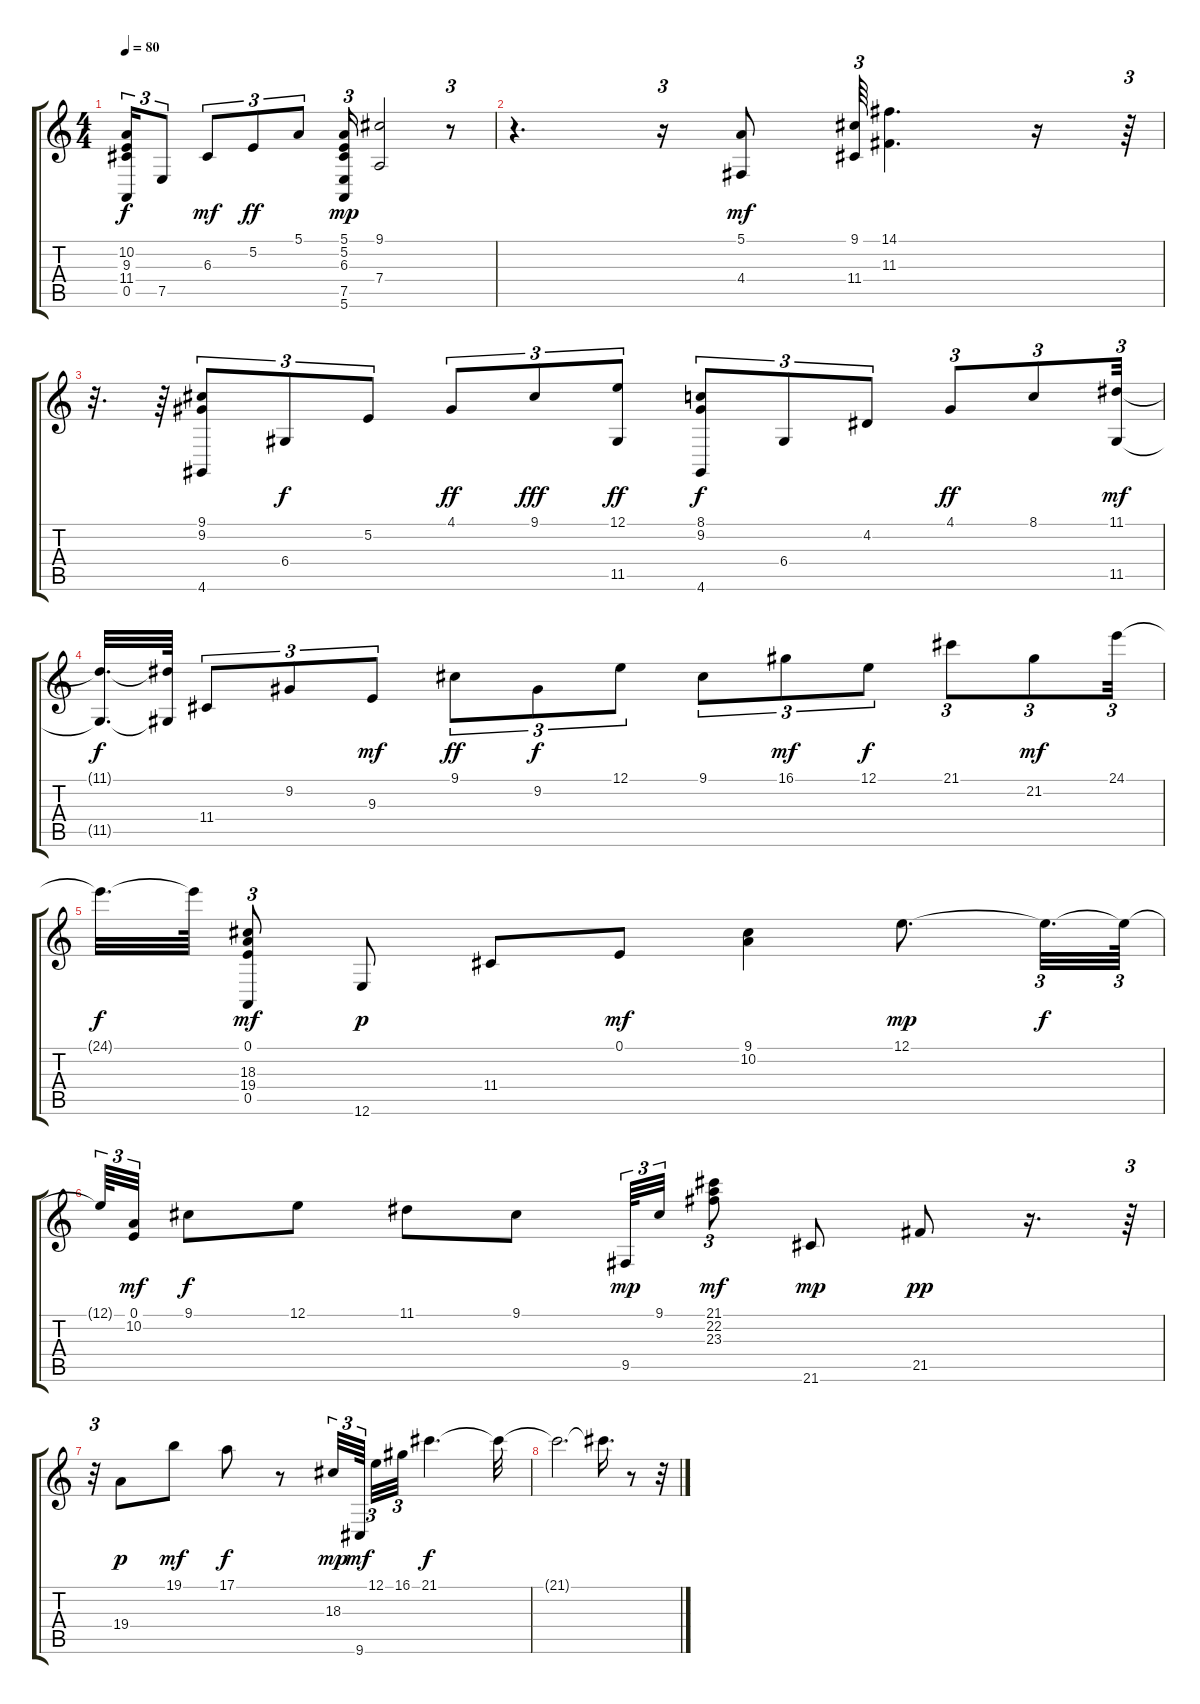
\track "" {instrument acousticgrandpiano}
\staff {score tabs}
\tuning (E4 B3 G3 D3 A2 E2) {hide}
\ts (4 4)
\tempo 80
\clef g2
\ks c
(10.2{t} 9.3{t} 11.4{t} 0.5{t}).16{tu (3 2) dy f} 7.5.8{tu (3 2)} 6.3.8{tu (3 2) dy mf} 5.2.8{tu (3 2) dy ff} 5.1.8{tu (3 2)} (5.1 5.2 6.3 7.5 5.6).16{tu (3 2) dy mp} (9.1 7.4).2 r.8{tu (3 2)} |
r.4{d} r.16{tu (3 2)} (5.1 4.4).8{dy mf} (9.1 11.4).64{tu (3 2)} (14.1 11.3).4{d} r.16 r.64{tu (3 2)} |
r.32{d} r.64 (9.1 9.2 4.6).8{tu (3 2)} 6.4.8{tu (3 2) dy f} 5.2.8{tu (3 2)} 4.1.8{tu (3 2) dy ff} 9.1.8{tu (3 2) dy fff} (12.1 11.5).8{tu (3 2) dy ff} (8.1 9.2 4.6).8{tu (3 2) dy f} 6.4.8{tu (3 2)} 4.2.8{tu (3 2)} 4.1.8{tu (3 2) dy ff} 8.1.8{tu (3 2)} (11.1 11.5).32{tu (3 2) dy mf} |
(11.1{t} 11.5{t}).32{d dy f} (11.1{t} 11.5{t}).64 11.4.8{tu (3 2)} 9.2.8{tu (3 2)} 9.3.8{tu (3 2) dy mf} 9.1.8{tu (3 2) dy ff} 9.2.8{tu (3 2) dy f} 12.1.8{tu (3 2)} 9.1.8{tu (3 2)} 16.1.8{tu (3 2) dy mf} 12.1.8{tu (3 2) dy f} 21.1.8{tu (3 2)} 21.2.8{tu (3 2) dy mf} 24.1.32{tu (3 2)} |
24.1{t}.32{d dy f} 24.1{t}.64 (0.1 18.3 19.4 0.5).8{tu (3 2) dy mf} 12.6.8{dy p} 11.4.8 0.1.8{dy mf} (9.1 10.2).4 12.1.8{d dy mp} 12.1{t}.32{d tu (3 2) dy f} 12.1{t}.64{tu (3 2)} |
12.1{t}.64{tu (3 2)} (0.1 10.2).32{tu (3 2) dy mf} 9.1.8{dy f} 12.1.8 11.1.8 9.1.8 9.5.64{tu (3 2) dy mp} 9.1.32{tu (3 2)} (21.1 22.2 23.3).8{tu (3 2) dy mf} 21.6.8{dy mp} 21.5.8{dy pp} r.16{d} r.64{tu (3 2)} |
r.32{tu (3 2)} 19.4.8{dy p} 19.1.8{dy mf} 17.1.8{dy f} r.8 18.3.32{tu (3 2) dy mp} 9.6.64{tu (3 2) dy mf beam splitsecondary} 12.1.32{tu (3 2)} 16.1.32{tu (3 2)} 21.1.4{d dy f} 21.1{t}.32 |
21.1{t}.2{d} 21.1{t}.16{d} r.8 r.32
